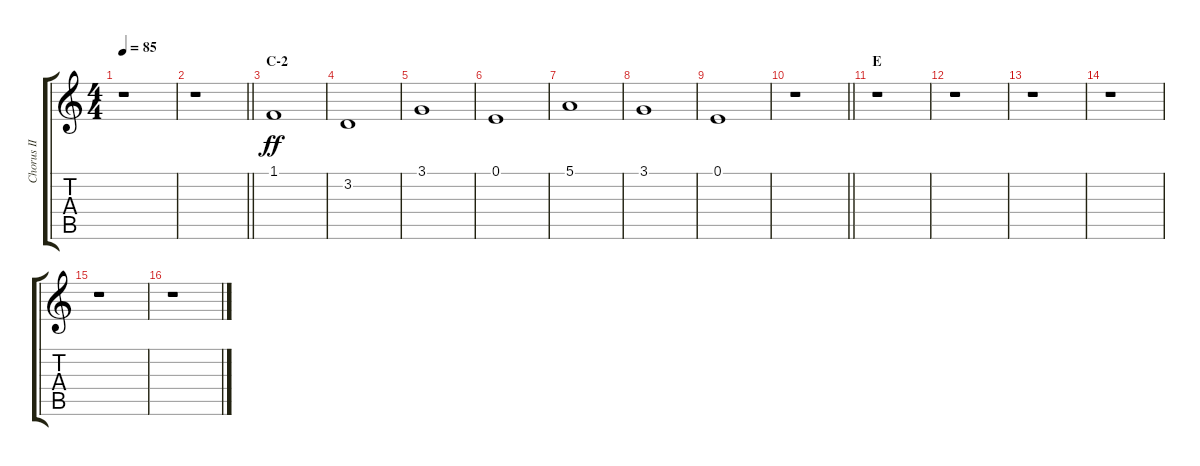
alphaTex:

\track ("Chorus II" "Chorus II") {instrument voiceoohs}
\staff {score tabs}
\tuning (E4 B3 G3 D3 A2 E2) {hide}
\ts (4 4)
\tempo 85
\clef g2
\ks c
r.1{dy ff} |
\barLineRight lightlight
r.1 |
\section ("" "C-2")
1.1.1 |
3.2.1 |
3.1.1 |
0.1.1 |
5.1.1 |
3.1.1 |
0.1.1 |
\barLineRight lightlight
r.1 |
\section ("" "E")
r.1 |
r.1 |
r.1 |
r.1 |
r.1 |
r.1
